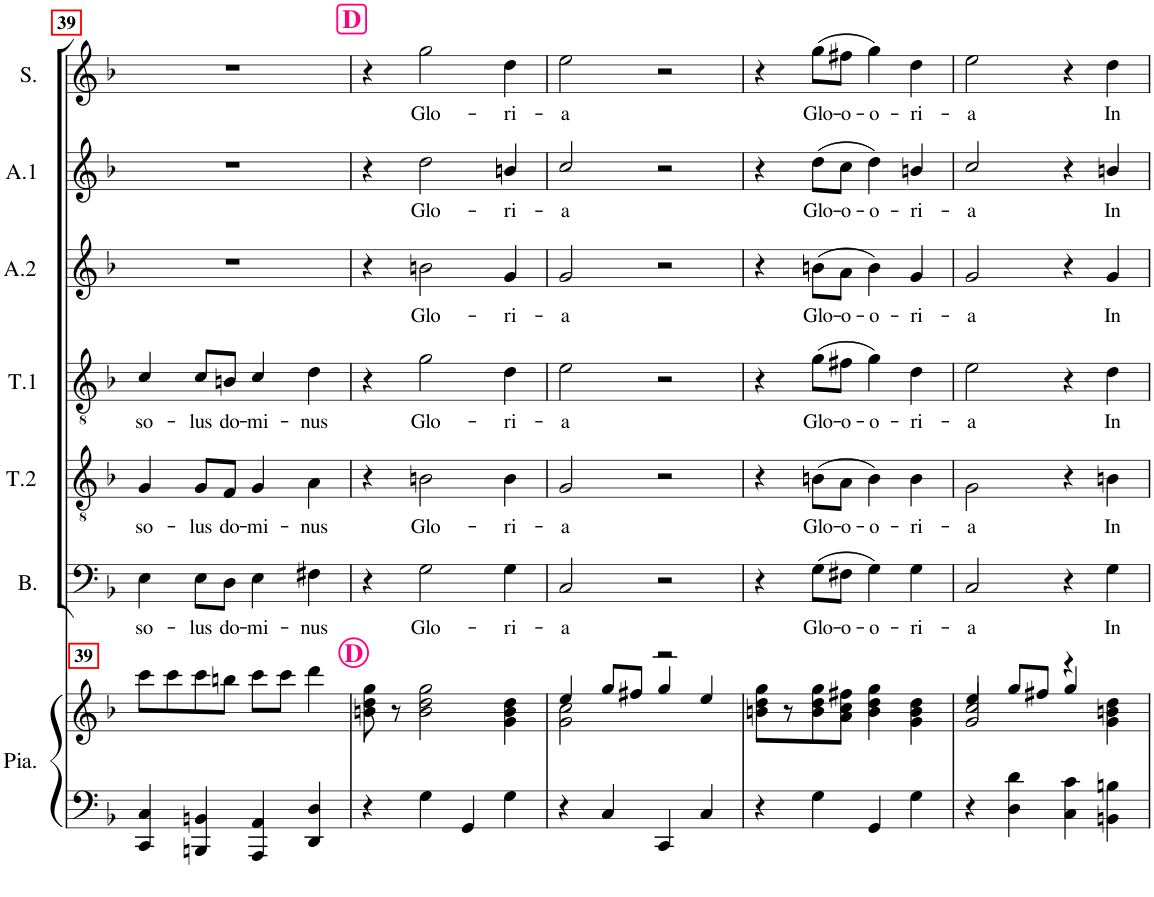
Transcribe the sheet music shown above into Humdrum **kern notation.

**kern	**kern	**kern	**text	**kern	**text	**kern	**text	**kern	**text	**kern	**text	**kern	**text
*part7	*part7	*part6	*part6	*part5	*part5	*part4	*part4	*part3	*part3	*part2	*part2	*part1	*part1
*staff8	*staff7	*staff6	*staff6	*staff5	*staff5	*staff4	*staff4	*staff3	*staff3	*staff2	*staff2	*staff1	*staff1
*I"Piano	*	*I"Basse	*	*I"Ténor 2	*	*I"Ténor 1	*	*I"Alto 2	*	*I"Alto 1	*	*I"Soprano	*
*I'Pia.	*	*I'B.	*	*I'T.2	*	*I'T.1	*	*I'A.2	*	*I'A.1	*	*I'S.	*
!!LO:PB:g=z
*clefF4	*clefG2	*clefF4	*	*clefGv2	*	*clefGv2	*	*clefG2	*	*clefG2	*	*clefG2	*
*k[b-]	*k[b-]	*k[b-]	*	*k[b-]	*	*k[b-]	*	*k[b-]	*	*k[b-]	*	*k[b-]	*
*M2/2	*M2/2	*M2/2	*	*M2/2	*	*M2/2	*	*M2/2	*	*M2/2	*	*M2/2	*
*met(c|)	*met(c|)	*met(c|)	*	*met(c|)	*	*met(c|)	*	*met(c|)	*	*met(c|)	*	*met(c|)	*
=39	=39	=39	=39	=39	=39	=39	=39	=39	=39	=39	=39	=39	=39
!	!LO:TX:a:B:t=39	!	!	!	!	!	!	!	!	!	!	!	!
!	!	!	!LO:LY:b	!	!LO:LY:b	!	!LO:LY:b	!	!	!	!	!	!
4CC/ 4C/	8ccc\L	4E\	so-	4G/	so-	4c/	so-	1r	.	1r	.	1r	.
.	8ccc\	.	.	.	.	.	.	.	.	.	.	.	.
!	!	!	!LO:LY:b	!	!LO:LY:b	!	!LO:LY:b	!	!	!	!	!	!
4BBBn/ 4BBn/	8ccc\	8E\L	-lus	8G/L	-lus	8c/L	-lus	.	.	.	.	.	.
!	!	!	!LO:LY:b	!	!LO:LY:b	!	!LO:LY:b	!	!	!	!	!	!
.	8bbn\J	8D\J	do-	8F/J	do-	8Bn/J	do-	.	.	.	.	.	.
!	!	!	!LO:LY:b	!	!LO:LY:b	!	!LO:LY:b	!	!	!	!	!	!
4AAA/ 4AA/	8ccc\L	4E\	-mi-	4G/	-mi-	4c/	-mi-	.	.	.	.	.	.
.	8ccc\J	.	.	.	.	.	.	.	.	.	.	.	.
!	!	!	!LO:LY:b	!	!LO:LY:b	!	!LO:LY:b	!	!	!	!	!	!
4DD/ 4D/	4ddd\	4F#X\	-nus	4A\	-nus	4d\	-nus	.	.	.	.	.	.
!!LO:REH:place=s1:a:B:cj:color=#FF007F:fs=14:t=D
=40	=40	=40	=40	=40	=40	=40	=40	=40	=40	=40	=40	=40	=40
!	!LO:TX:a:B:color=#FF007F:t=D	!	!	!	!	!	!	!	!	!	!	!	!
4r	8bn\ 8dd\ 8gg\	4r	.	4r	.	4r	.	4r	.	4r	.	4r	.
.	8r	.	.	.	.	.	.	.	.	.	.	.	.
!	!	!	!LO:LY:b	!	!LO:LY:b	!	!LO:LY:b	!	!LO:LY:b	!	!LO:LY:b	!	!LO:LY:b
4G\	2b\ 2dd\ 2gg\	2G\	Glo-	2Bn\	Glo-	2g\	Glo-	2bn\	Glo-	2dd\	Glo-	2gg\	Glo-
4GG/	.	.	.	.	.	.	.	.	.	.	.	.	.
!	!	!	!LO:LY:b	!	!LO:LY:b	!	!LO:LY:b	!	!LO:LY:b	!	!LO:LY:b	!	!LO:LY:b
4G\	4g\ 4b\ 4dd\	4G\	-ri-	4B\	-ri-	4d\	-ri-	4g/	-ri-	4bn/	-ri-	4dd\	-ri-
=41	=41	=41	=41	=41	=41	=41	=41	=41	=41	=41	=41	=41	=41
*	*^	*	*	*	*	*	*	*	*	*	*	*	*
!	!	!	!	!LO:LY:b	!	!LO:LY:b	!	!LO:LY:b	!	!LO:LY:b	!	!LO:LY:b	!	!LO:LY:b
4r	2g\ 2cc\	4ee/	2C/	-a	2G/	-a	2e\	-a	2g/	-a	2cc/	-a	2ee\	-a
4C/	.	8gg/L	.	.	.	.	.	.	.	.	.	.	.	.
.	.	8ff#X/J	.	.	.	.	.	.	.	.	.	.	.	.
4CC/	2r	4gg/	2r	.	2r	.	2r	.	2r	.	2r	.	2r	.
4C/	.	4ee/	.	.	.	.	.	.	.	.	.	.	.	.
*	*v	*v	*	*	*	*	*	*	*	*	*	*	*	*
=42	=42	=42	=42	=42	=42	=42	=42	=42	=42	=42	=42	=42	=42
4r	8bn\ 8dd\ 8gg\L	4r	.	4r	.	4r	.	4r	.	4r	.	4r	.
.	8r	.	.	.	.	.	.	.	.	.	.	.	.
!	!	!	!LO:LY:b	!	!LO:LY:b	!	!LO:LY:b	!	!LO:LY:b	!	!LO:LY:b	!	!LO:LY:b
4G\	8b\ 8dd\ 8gg\	(8G\L	Glo-	(8Bn\L	Glo-	(8g\L	Glo-	(8bn\L	Glo-	(8dd\L	Glo-	(8gg\L	Glo-
!	!	!	!LO:LY:b	!	!LO:LY:b	!	!LO:LY:b	!	!LO:LY:b	!	!LO:LY:b	!	!LO:LY:b
.	8a\ 8cc\ 8ff#X\J	8F#X\J	-o-	8A\J	-o-	8f#X\J	-o-	8a\J	-o-	8cc\J	-o-	8ff#X\J	-o-
!	!	!	!LO:LY:b	!	!LO:LY:b	!	!LO:LY:b	!	!LO:LY:b	!	!LO:LY:b	!	!LO:LY:b
4GG/	4b\ 4dd\ 4gg\	4G\)	-o-	4B\)	-o-	4g\)	-o-	4b\)	-o-	4dd\)	-o-	4gg\)	-o-
!	!	!	!LO:LY:b	!	!LO:LY:b	!	!LO:LY:b	!	!LO:LY:b	!	!LO:LY:b	!	!LO:LY:b
4G\	4g\ 4b\ 4dd\	4G\	-ri-	4B\	-ri-	4d\	-ri-	4g/	-ri-	4bn/	-ri-	4dd\	-ri-
=43	=43	=43	=43	=43	=43	=43	=43	=43	=43	=43	=43	=43	=43
*	*^	*	*	*	*	*	*	*	*	*	*	*	*
!	!	!	!	!LO:LY:b	!	!LO:LY:b	!	!LO:LY:b	!	!LO:LY:b	!	!LO:LY:b	!	!LO:LY:b
4r	2g/ 2cc/	4ee/	2C/	-a	2G\	-a	2e\	-a	2g/	-a	2cc/	-a	2ee\	-a
4D\ 4d\	.	8gg/L	.	.	.	.	.	.	.	.	.	.	.	.
.	.	8ff#X/J	.	.	.	.	.	.	.	.	.	.	.	.
4C\ 4c\	4r	4gg/	4r	.	4r	.	4r	.	4r	.	4r	.	4r	.
!	!	!	!	!LO:LY:b	!	!LO:LY:b	!	!LO:LY:b	!	!LO:LY:b	!	!LO:LY:b	!	!LO:LY:b
4BBn\ 4Bn\	4g\ 4bn\ 4dd\	4ryy	4G\	In	4Bn\	In	4d\	In	4g/	In	4bn/	In	4dd\	In
*	*v	*v	*	*	*	*	*	*	*	*	*	*	*	*
=	=	=	=	=	=	=	=	=	=	=	=	=	=
*-	*-	*-	*-	*-	*-	*-	*-	*-	*-	*-	*-	*-	*-
